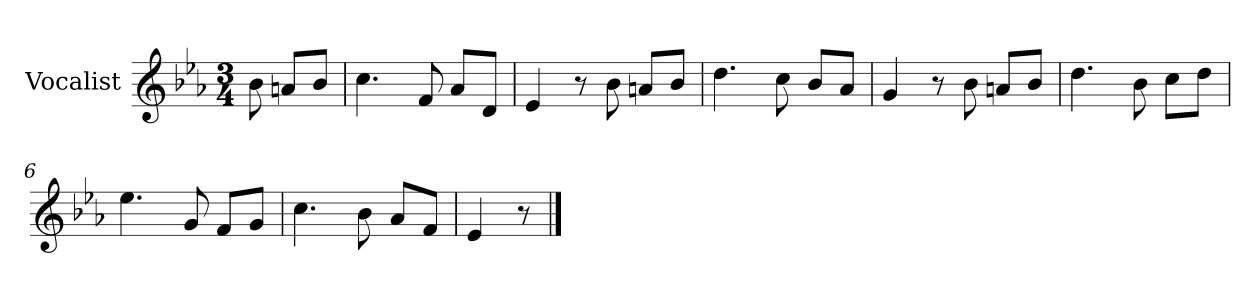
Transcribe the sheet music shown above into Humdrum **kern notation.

**kern
*part1
*staff1
*I"Vocalist
*k[b-e-a-]
*E-:
*M3/4
=
8b-
8anL
8b-J
=1
4.cc
8f
8a-L
8dJ
=2
4e-
8r
8b-
8anL
8b-J
=3
4.dd
8cc
8b-L
8a-J
=4
4g
8r
8b-
8anL
8b-J
=5
4.dd
8b-
8ccL
8ddJ
=6
4.ee-
8g
8fL
8gJ
=7
4.cc
8b-
8a-L
8fJ
=8
4e-
8r
==
*-
